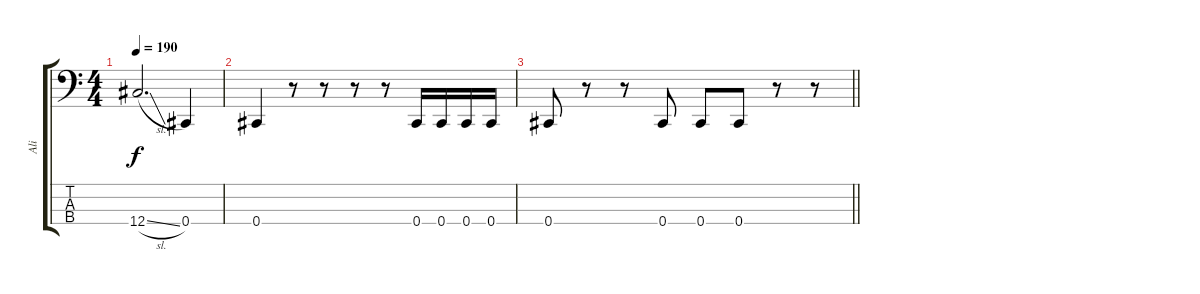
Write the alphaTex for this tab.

\track ("Ali" "Ali") {instrument electricbassfinger}
\staff {score tabs}
\tuning (E2 B1 Gb1 Db1) {hide}
\ts (4 4)
\tempo 190
\clef f4
\ks c
12.4{sl}.2{d dy f} 0.4.4 |
0.4.4 r.8 r.8 r.8 r.8 0.4.16 0.4.16 0.4.16 0.4.16 |
\barLineRight lightlight
0.4.8 r.8 r.8 0.4.8 0.4.8 0.4.8 r.8 r.8
